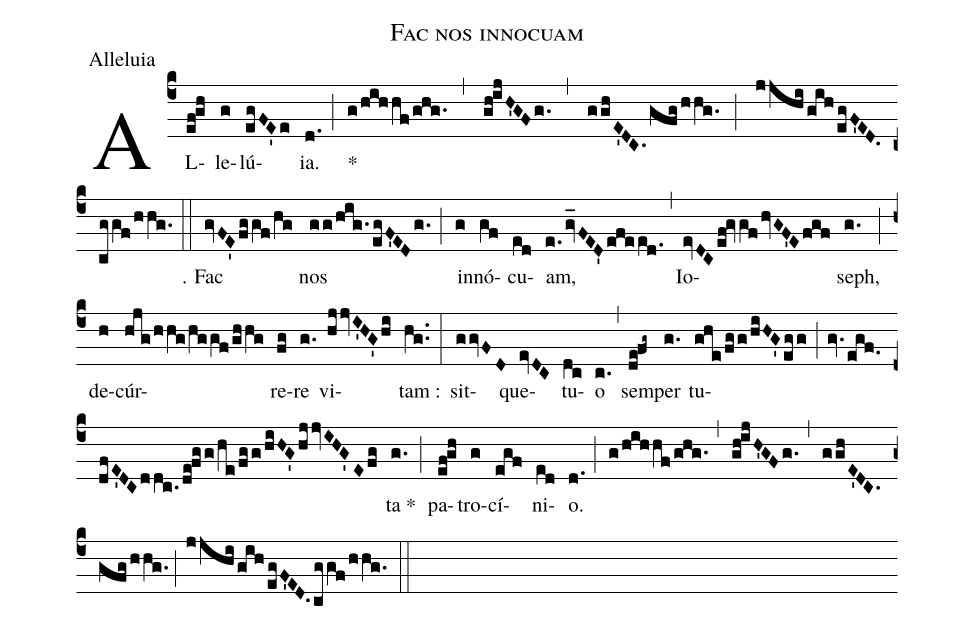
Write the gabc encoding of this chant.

name:Fac nos innocuam;
office-part:Alleluia;
%%
(c4) AL(ef!gh)le(g)lú(egFE'e)ia.(d.) (;)
*(g/hihhf/ghg.,gh!ijH'GFg.,gghE'DC.gfg/hhg.;jjhi/gih/egF'ED. cggf/hhg.) (::)

℣. Fac(gvFE'fggf/hg) nos(gg/hig./egF'EDg.) (;)
in(g)nó(gf)cu(ed)am,(e.gv_FED'efeed.) (,)
Io(evDCef!gvgfhvGF'Efgf)seph,(g.) (;)
de(h)cúr(hjg/hhg/hggf/ghhg)re(fg)re(g.) vi(hjjvI'HG'hi)tam :(hg..) (:)
sit(ggvFD)que(evDC)tu(dc)o(c.) (,)
sem(de!fg~)per(g.) tu(ghe/fgg/hiHG'egg;gv.egf. dfE'DCddc./de!fgg/he/fgg/hiHG'hjjvIHG'Efg)ta *(g.) (;)
pa(ef!gh)tro(g)cí(egf)ni(ed)o.(d.;g/hihhf/ghg.,gh!ijH'GFg.,gghE'DC.gfg/hhg.;jjhi/gih/egF'ED.cggf/hhg.) (::)
